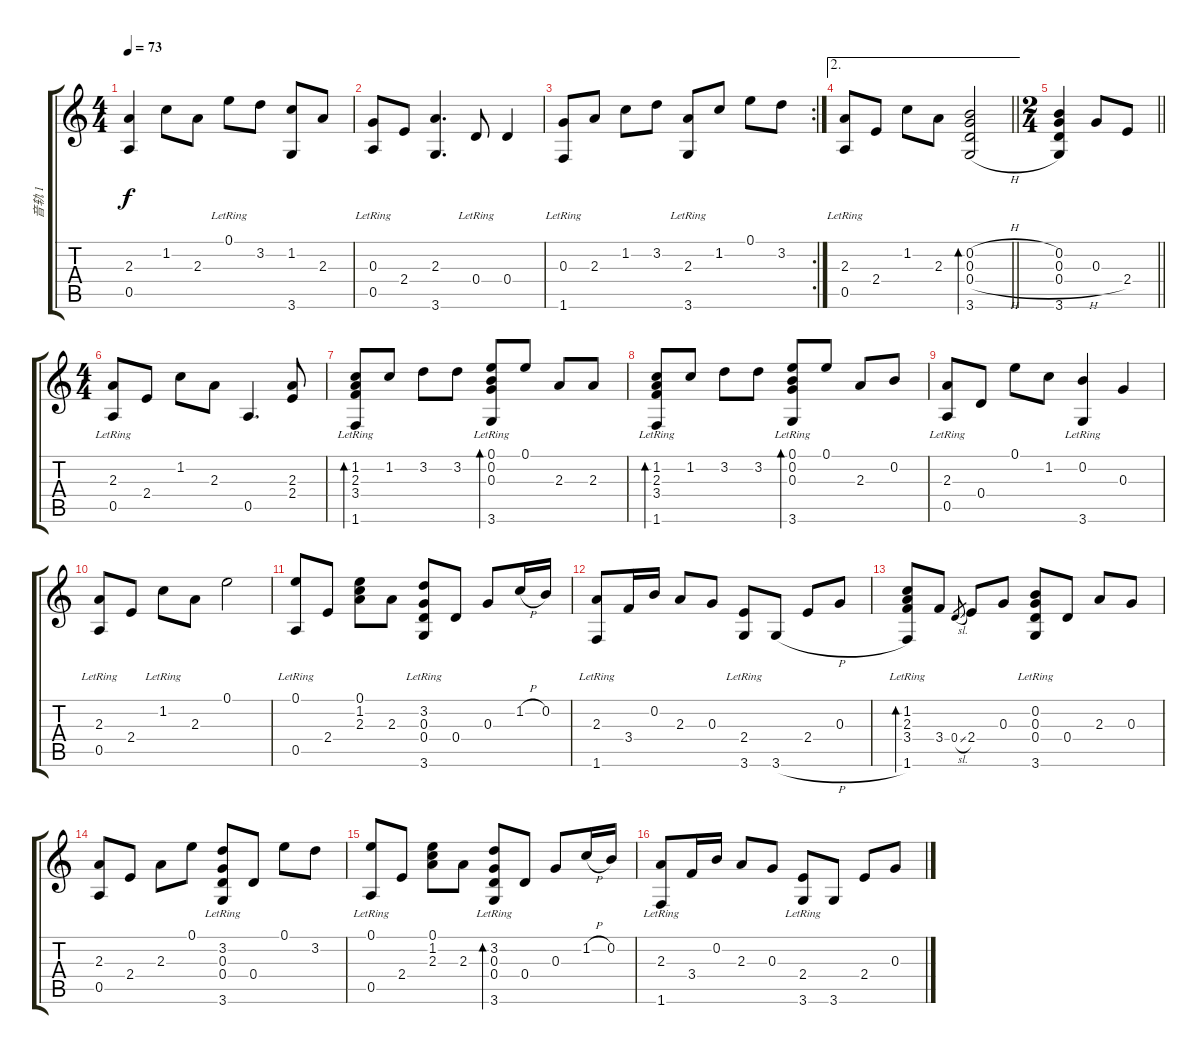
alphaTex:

\track ("音轨 1" "音轨 1") {instrument acousticguitarsteel}
\staff {score tabs}
\tuning (E4 B3 G3 D3 A2 E2) {hide}
\ts (4 4)
\tempo 73
\clef g2
\ks c
(2.3 0.5).4{dy f} 1.2.8 2.3.8 0.1{lr}.8 3.2.8 (1.2 3.6).8 2.3.8 |
(0.3{lr} 0.5).8 2.4.8 (2.3 3.6).4{d} 0.4{lr}.8 0.4.4 |
\rc 2
(0.3{lr} 1.6).8 2.3.8 1.2.8 3.2.8 (2.3{lr} 3.6).8 1.2.8 0.1.8 3.2.8 |
\ae 2
\barLineRight lightlight
(2.3{lr} 0.5).8 2.4.8 1.2.8 2.3.8 (0.2{h} 0.3 0.4{h} 3.6{h}).2{bd 120} |
\ts (2 4)
\barLineRight lightlight
(0.2 0.3 0.4{h} 3.6).4 0.3.8 2.4.8 |
\ts (4 4)
(2.3{lr} 0.5).8 2.4.8 1.2.8 2.3.8 0.5.4{d} (2.3 2.4).8 |
(1.2 2.3{lr} 3.4 1.6).8{bd 120} 1.2.8 3.2.8 3.2.8 (0.1 0.2 0.3{lr} 3.6).8{bd 120} 0.1.8 2.3.8 2.3.8 |
(1.2 2.3 3.4{lr} 1.6).8{bd 120} 1.2.8 3.2.8 3.2.8 (0.1 0.2{lr} 0.3 3.6).8{bd 120} 0.1.8 2.3.8 0.2.8 |
(2.3{lr} 0.5).8 0.4.8 0.1.8 1.2.8 (0.2{lr} 3.6).4 0.3.4 |
(2.3{lr} 0.5).8 2.4.8 1.2{lr}.8 2.3.8 0.1.2 |
(0.1{lr} 0.5).8 2.4.8 (0.1 1.2 2.3).8 2.3.8 (3.2{lr} 0.3 0.4 3.6).8 0.4.8 0.3.8 1.2{h}.16 0.2.16 |
(2.3{lr} 1.6).8 3.4.16 0.2.16 2.3.8 0.3.8 (2.4{lr} 3.6).8 3.6{h}.8 2.4.8 0.3.8 |
(1.2 2.3{lr} 3.4 1.6).8{bd 120} 3.4.8 0.4{sl}.8{gr} 2.4.8 0.3.8 (0.2 0.3 0.4{lr} 3.6).8 0.4.8 2.3.8 0.3.8 |
(2.3 0.5).8 2.4.8 2.3.8 0.1.8 (3.2 0.3{lr} 0.4 3.6).8 0.4.8 0.1.8 3.2.8 |
(0.1 0.5{lr}).8 2.4.8 (0.1 1.2 2.3).8 2.3.8 (3.2 0.3{lr} 0.4 3.6).8{bd 120} 0.4.8 0.3.8 1.2{h}.16 0.2.16 |
(2.3{lr} 1.6).8 3.4.16 0.2.16 2.3.8 0.3.8 (2.4{lr} 3.6).8 3.6.8 2.4.8 0.3.8
